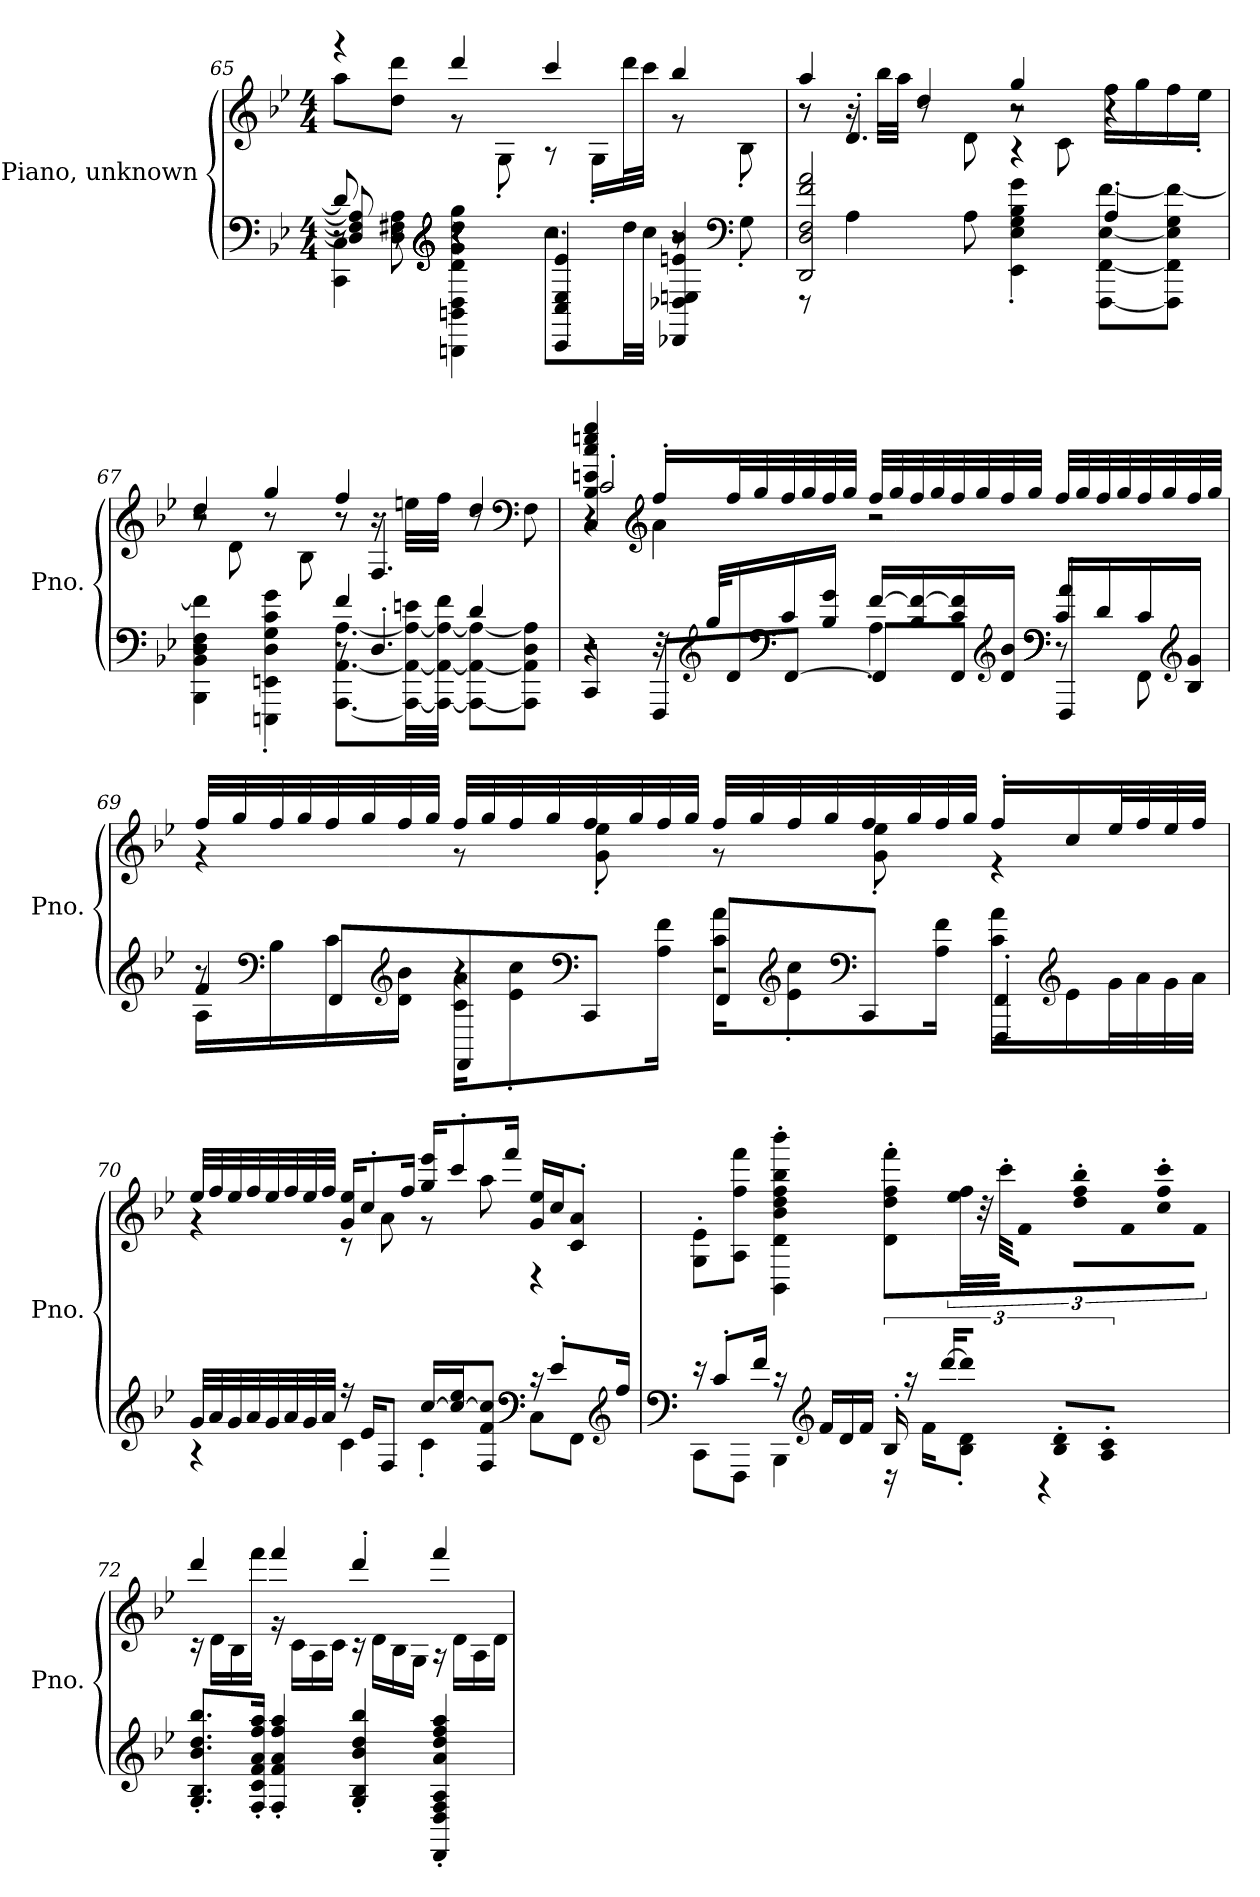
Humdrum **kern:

**kern	**kern
*part1	*part1
*staff2	*staff1
*I"Piano, unknown	*
*I'Pno.	*
!!LO:LB:g=z
*clefF4	*clefG2
*k[b-e-]	*k[b-e-]
*M4/4	*M4/4
=65	=65
*^	*^
*	*^	*	*
*	*	*^	*	*
8d/]	8r	8D/] 8F#/] 8A/]	4CC\ 4C\	4r	8aa\L
8r	8D\ 8F#X\ 8A\	8r	.	.	8dd\ 8ddd\J
*clefG2	*	*	*	*	*
4r	4BBBn\ 4BBn\ 4D\ 4d\ 4g\ 4dd\ 4gg\	4r	4r	4ddd/	8r
.	.	.	.	.	8G'\
2r	8.cc\L	4CC/ 4C/ 4E-/ 4e-/	2r	4ccc/	8r
.	.	.	.	.	16G'\LL
.	32dd\LL	.	.	.	32ddd\L
.	32cc\JJJ	.	.	.	32ccc\JJJ
.	8r	4DD-X/ 4D-X/ 4En/ 4en/ 4b-/	.	4bb-/	8r
*clefF4	*	*	*	*	*
.	8G'\	.	.	.	8B-'\
*	*v	*v	*v	*	*
=66	=66	=66	=66
*	*	*	*^
2DD/ 2D/ 2F/ 2f/ 2a/	8r	4aa/	8r	8r
.	4A\	.	16r	4.d'/
.	.	.	32bb-\LLL	.
.	.	.	32aa\JJJ	.
.	.	4dd/	8r	.
.	8A\	.	8d\	.
4r	4EE-\' 4E-\' 4G\' 4B-\' 4g\'	4gg/	8r	2r
.	.	.	8c\	.
4A'/	[8FFF\ [8FF\ [8E-\ [8f\L	4r	16ff\LL	.
.	.	.	16gg\	.
.	8FFF\] 8FF\] 8E-\] 8G\ 8f\_J	.	16ff\	.
.	.	.	16ee-'\JJ	.
!!LO:LB:g=z	!!	!!
=67	=67	=67	=67	=67
*	*^	*	*	*
2r	4BBB-\ 4BB-\ 4D\ 4F\ 4f\]	2r	4dd/	8r	2r
.	.	.	.	8d\	.
.	4EEEn\' 4EEn\' 4D\' 4G\' 4c\' 4g\'	.	4gg/	8r	.
.	.	.	.	8B-\	.
4f/	[8.AAA\ [8.AA\ [8.A\L	8r	4ff/	8r	8r
.	.	4.D'/	.	16r	4.F'/
.	32AAA\_ 32AA\_ 32A\_ 32en\LL	.	.	32een\LLL	.
.	32AAA\_ 32AA\_ 32A\_ 32f\JJJ	.	.	32ff\JJJ	.
4d/	8AAA\_ 8AA\_ 8A\_L	.	4dd/	8r	.
*	*	*	*clefF4	*	*
.	8AAA\] 8AA\] 8D\ 8A\]J	.	.	8F\	.
!!LO:LB:g=z	!!	!!
=68	=68	=68	=68	=68	=68
4CC/	2r	4r	4C/ 4B-/ 4en/ 4cc/ 4een/ 4gg/	4r	2c'/
*	*	*	*clefG2	*	*
32r	.	8FFF/L	16ff'/LL	4a\	.
*clefG2	*	*	*	*	*
32gg/KLL	.	.	.	.	.
16d/	.	.	32ff/L	.	.
.	.	.	32gg/	.	.
*clefF4	*	*	*	*	*
16c/	.	[8FF/J	32ff/	.	.
.	.	.	32gg/	.	.
16B-/ 16g/JJ	.	.	32ff/	.	.
.	.	.	32gg/JJJ	.	.
[16f/LL	4A'\	8FF/L]	32ff/LLL	2r	2r
.	.	.	32gg/	.	.
16B-/ 16f/_	.	.	32ff/	.	.
.	.	.	32gg/	.	.
16c/ 16f/]	.	8FF/J	32ff/	.	.
.	.	.	32gg/	.	.
*clefG2	*	*	*	*	*
16d/ 16b-/JJ	.	.	32ff/	.	.
.	.	.	32gg/JJJ	.	.
*clefF4	*	*	*	*	*
16c/LL	8r	4FFF/' 4a/'	32ff/LLL	.	.
.	.	.	32gg/	.	.
16d/	.	.	32ff/	.	.
.	.	.	32gg/	.	.
16c/	8FF\	.	32ff/	.	.
.	.	.	32gg/	.	.
*clefG2	*	*	*	*	*
16B-/ 16g/JJ	.	.	32ff/	.	.
.	.	.	32gg/JJJ	.	.
*	*	*	*	*v	*v
!!LO:LB:g=z
=69	=69	=69	=69	=69
4f/	16A\LL	8r	32ff/LLL	4r
.	.	.	32gg/	.
*clefF4	*	*	*	*
.	16B-\	.	32ff/	.
.	.	.	32gg/	.
.	16c\	8FF/L	32ff/	.
.	.	.	32gg/	.
*clefG2	*	*	*	*
.	16d\ 16b-\JJ	.	32ff/	.
.	.	.	32gg/JJJ	.
4r	16c\ 16a\KL	8FF/	32ff/LLL	8r
.	.	.	32gg/	.
.	8e-\' 8cc\'	.	32ff/	.
.	.	.	32gg/	.
*clefF4	*	*	*	*
.	.	8CC/J	32ff/	8g\' 8ee-\'
.	.	.	32gg/	.
.	16A\ 16f\Jk	.	32ff/	.
.	.	.	32gg/JJJ	.
2r	16c\ 16a\KL	8FF/L	32ff/LLL	8r
.	.	.	32gg/	.
*clefG2	*	*	*	*
.	8e-\' 8cc\'	.	32ff/	.
.	.	.	32gg/	.
*clefF4	*	*	*	*
.	.	8CC/J	32ff/	8g\' 8ee-\'
.	.	.	32gg/	.
.	16A\ 16f\Jk	.	32ff/	.
.	.	.	32gg/JJJ	.
.	16c\ 16a\LL	4FFF/' 4FF/'	16ff'/LL	4r
*clefG2	*	*	*	*
.	16e-\	.	16cc/	.
.	32g\L	.	32ee-/L	.
.	32a\	.	32ff/	.
.	32g\	.	32ee-/	.
.	32a\JJJ	.	32ff/JJJ	.
*	*v	*v	*	*
!!LO:PB:g=z	!!
=70	=70	=70	=70
32g/LLL	4r	32ee-/LLL	4r
32a/	.	32ff/	.
32g/	.	32ee-/	.
32a/	.	32ff/	.
32g/	.	32ee-/	.
32a/	.	32ff/	.
32g/	.	32ee-/	.
32a/JJJ	.	32ff/JJJ	.
16r	4c\	16g/ 16ee-/KL	8r
16e-/KL	.	8cc'/	.
8F/J	.	.	8a\
.	.	16ff/Jk	.
[16cc/LL	4c'\	16gg/ 16eee-/KL	8r
16cc/_ 16ee-/J	.	8ccc'/	.
8F/ 8f/ 8cc/]J	.	.	8aa\
.	.	16fff/Jk	.
*clefF4	*	*	*
16r	8C\L	16g/ 16ee-/LL	4r
8e-'/L	.	16cc/J	.
.	8FF\J	8c/' 8a/'J	.
*clefG2	*	*	*
16ff/Jk	.	.	.
*	*	*v	*v
!!LO:LB:g=z
=71	=71	=71
*clefF4	*	*
16r	8CC\L	8G\' 8e-\'L
8c'/L	.	.
.	8FFF\J	8A\ 8ff\ 8fff\J
16f/Jk	.	.
16r	4BBB-\	4BB-\' 4d\' 4b-\' 4dd\' 4ff\' 4bb-\' 4bbb-\'
*clefG2	*	*
16f/LL	.	.
16d/	.	.
16f/JJ	.	.
24B-'/	16r	8d\' 8dd\' 8ff\' 8fff\'L
24r	.	.
.	16f\KL	.
[24ddd/KL	.	.
8ddd/J]	8B-\' 8d\'J	48ee-\ 48ff\Jkk
.	.	48r
.	.	48ccc'\KLL
.	.	16f\JJ
8B-/' 8d/'L	4r	16dd\' 16ff\' 16bb-\'LL
.	.	16f\
8A/' 8c/'J	.	16cc\' 16ff\' 16ccc\'
.	.	16f\JJ
*v	*v	*
=72	=72
*	*^
8.G/' 8.B-/' 8.b-/' 8.dd/' 8.bb-/'L	4ddd/	16r
.	.	16d\LL
.	.	16B-\
16F/' 16c/' 16f/' 16a/' 16ff/' 16aa/'Jk	.	16fff\JJ
4F/' 4f/' 4a/' 4ff/' 4aa/'	4fff/	16r
.	.	16c\LL
.	.	16A\
.	.	16c\JJ
4G/' 4B-/' 4b-/' 4dd/' 4bb-/'	4ddd'/	16r
.	.	16d\LL
.	.	16B-\
.	.	16G\JJ
4DD/' 4D/' 4F/' 4A/' 4a/' 4dd/' 4ff/' 4aa/'	4fff/	16r
.	.	16d\LL
.	.	16A\
.	.	16d\JJ
*	*v	*v
=	=
*-	*-
